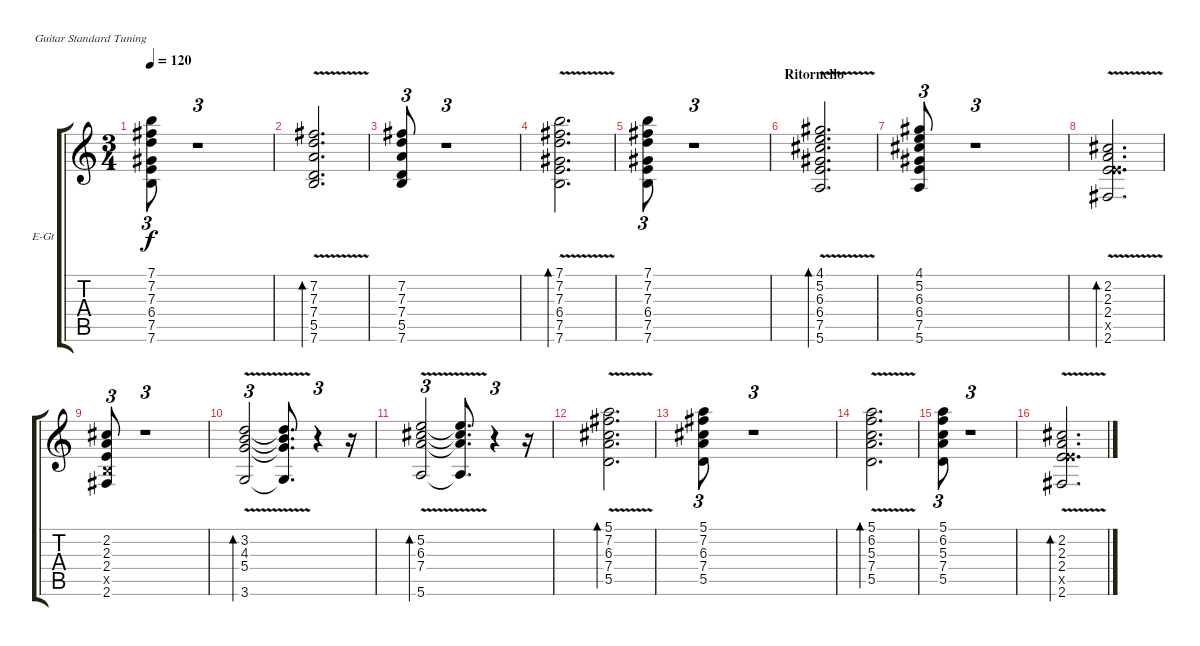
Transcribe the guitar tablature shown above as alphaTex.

\bracketExtendMode groupsimilarinstruments
\firstSystemTrackNameOrientation horizontal
\otherSystemsTrackNameOrientation horizontal
\track ("Guitar" "E-Gt") {instrument distortionguitar}
\staff {score tabs}
\tuning (E4 B3 G3 D3 A2 E2)
\ts (3 4)
\tempo 120
\clef g2
\ks c
(7.1 7.2 7.3 6.4 7.5 7.6).8{tu (3 2) dy f} r.1{tu (3 2)} |
(7.2{v} 7.3{v} 7.4{v} 5.5 7.6).2{d bd 60} |
(7.2 7.3 7.4 5.5 7.6).8{tu (3 2)} r.1{tu (3 2)} |
(7.1{v} 7.2{v} 7.3{v} 6.4 7.5 7.6).2{d bd 60} |
(7.1 7.2 7.3 6.4 7.5 7.6).8{tu (3 2)} r.1{tu (3 2)} |
\section ("" "Ritornello")
(4.1{v} 5.2{v} 6.3{v} 6.4 7.5 5.6).2{d bd 60} |
(4.1 5.2 6.3 6.4 7.5 5.6).8{tu (3 2)} r.1{tu (3 2)} |
(2.2{v} 2.3{v} 2.4 7.5{x} 2.6).2{d bd 120} |
(2.2 2.3 2.4 2.5{x} 2.6).8{tu (3 2)} r.1{tu (3 2)} |
(3.2{v} 4.3{v} 5.4{v} 3.6).2{tu (3 2) bd 120} (3.2{v t} 4.3{v t} 5.4{v t} 3.6{t}).8{d} r.4{tu (3 2)} r.16 |
(5.2{v} 6.3{v} 7.4{v} 5.6).2{tu (3 2) bd 60} (5.2{v t} 6.3{v t} 7.4{v t} 5.6{t}).8{d} r.4{tu (3 2)} r.16 |
(5.1{v} 7.2{v} 6.3{v} 7.4 5.5).2{d bd 120} |
(5.1 7.2 6.3 7.4 5.5).8{tu (3 2)} r.1{tu (3 2)} |
(5.1{v} 6.2{v} 5.3{v} 7.4 5.5).2{d bd 120} |
(5.1 6.2 5.3 7.4 5.5).8{tu (3 2)} r.1{tu (3 2)} |
(2.2{v} 2.3{v} 2.4 7.5{x} 2.6).2{d bd 120}
